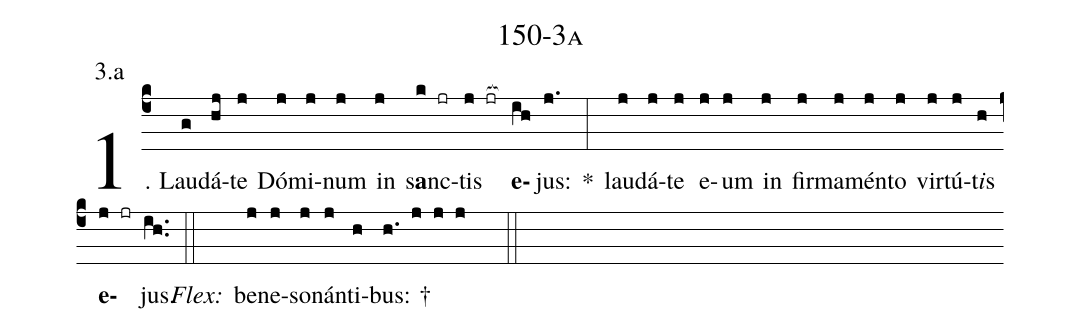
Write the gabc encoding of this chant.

name: 150-3a;
annotation: 3.a;
%%
(c4)1. Lau(g)dá(hj)te(j) Dó(j)mi(j)num(j) in(j) s<b>a</b>nc(k jr)tis(j jr[ocb:1{]) <b>e</b>(ih[ocb:0}])jus:(j.) *(:) lau(j)dá(j)te(j) e(j)um(j) in(j) fir(j)ma(j)mén(j)to(j) vir(j)tú(j)t<i>i</i>s(h) <b>e</b>(j jr)jus.(ih..) (::)
<i>Flex:</i>()  be(j)ne(j)so(j)nán(j)ti(h)bus: †(h. j j j  ::)
